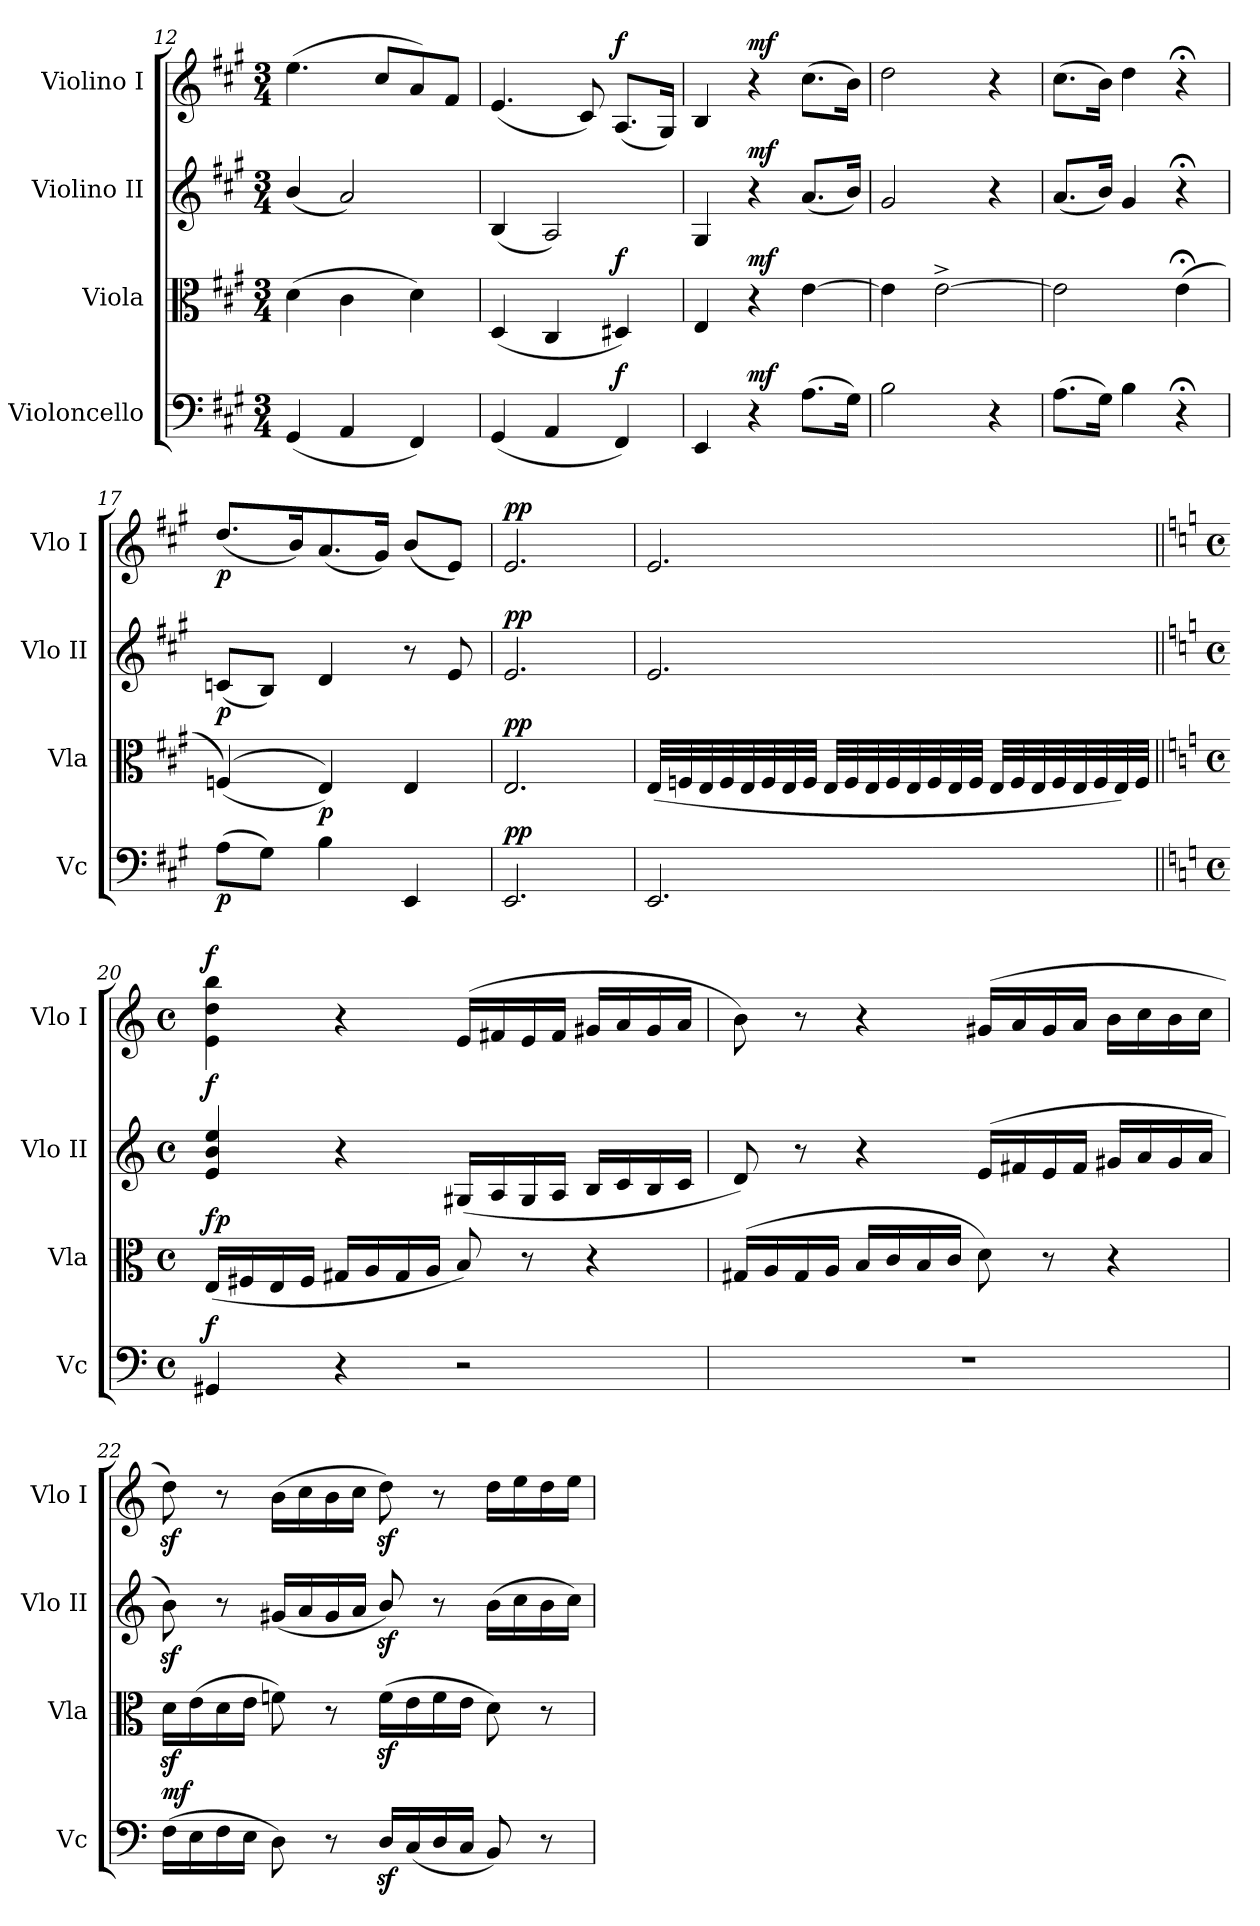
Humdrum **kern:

**kern	**dynam	**kern	**dynam	**kern	**dynam	**kern	**dynam
*part4	*part4	*part3	*part3	*part2	*part2	*part1	*part1
*staff4	*staff4	*staff3	*staff3	*staff2	*staff2	*staff1	*staff1
*I"Violoncello	*	*I"Viola	*	*I"Violino II	*	*I"Violino I	*
*I'Vc	*	*I'Vla	*	*I'Vlo II	*	*I'Vlo I	*
!!LO:LB:g=z
*clefF4	*	*clefC3	*	*clefG2	*	*clefG2	*
*k[f#c#g#]	*	*k[f#c#g#]	*	*k[f#c#g#]	*	*k[f#c#g#]	*
*M3/4	*	*M3/4	*	*M3/4	*	*M3/4	*
=12	=12	=12	=12	=12	=12	=12	=12
(4GG#/	.	(4d\	.	(4b/	.	(4.ee\	.
4AA/	.	4c#\	.	2a/)	.	.	.
.	.	.	.	.	.	8cc#/L	.
4FF#/)	.	4d\)	.	.	.	8a/)	.
.	.	.	.	.	.	8f#/J	.
=13	=13	=13	=13	=13	=13	=13	=13
(4GG#/	.	(4D/	.	(4B/	.	(4.e/	.
4AA/	.	4C#/	.	2A/)	.	.	.
.	.	.	.	.	.	8c#/)	.
!	!LO:DY:a	!	!LO:DY:a	!	!	!	!LO:DY:a
4FF#/)	f	4D#X/)	f	.	.	(8.A/L	f
.	.	.	.	.	.	16G#/Jk)	.
=14	=14	=14	=14	=14	=14	=14	=14
4EE/	.	4E/	.	4G#/	.	4B/	.
!	!LO:DY:a	!	!LO:DY:a	!	!LO:DY:a	!	!LO:DY:a
4r	mf	4r	mf	4r	mf	4r	mf
(8.A\L	.	[4e\	.	(8.a/L	.	(8.cc#\L	.
16G#\Jk)	.	.	.	16b/Jk)	.	16b\Jk)	.
=15	=15	=15	=15	=15	=15	=15	=15
2B\	.	4e\]	.	2g#/	.	2dd\	.
.	.	[2e^\	.	.	.	.	.
4r	.	.	.	4r	.	4r	.
=16	=16	=16	=16	=16	=16	=16	=16
(8.A\L	.	2e\]	.	(8.a/L	.	(8.cc#\L	.
16G#\Jk)	.	.	.	16b/Jk)	.	16b\Jk)	.
4B\	.	.	.	4g#/	.	4dd\	.
4r;<	.	(4e;<\	.	4r;<	.	4r;<	.
=17	=17	=17	=17	=17	=17	=17	=17
!	!LO:DY:b	!	!	!	!LO:DY:b	!	!LO:DY:b
(8A\L	p	((4Fn/)	.	(8cn/L	p	(8.dd/L	p
8G#\J)	.	.	.	8B/J)	.	.	.
.	.	.	.	.	.	16b/K)	.
!	!	!	!LO:DY:b	!	!	!	!
4B\	.	4E/))	p	4d/	.	(8.a/	.
.	.	.	.	.	.	16g#/Jk)	.
4EE/	.	4E/	.	8r	.	(8b/L	.
.	.	.	.	8e/	.	8e/J)	.
=18	=18	=18	=18	=18	=18	=18	=18
!	!LO:DY:a	!	!LO:DY:a	!	!LO:DY:a	!	!LO:DY:a
2.EE/	pp	2.E/	pp	2.e/	pp	2.e/	pp
=19	=19	=19	=19	=19	=19	=19	=19
2.EE/	.	(32E/LLL	.	2.e/	.	2.e/	.
.	.	32Fn/	.	.	.	.	.
.	.	32E/	.	.	.	.	.
.	.	32F/	.	.	.	.	.
.	.	32E/	.	.	.	.	.
.	.	32F/	.	.	.	.	.
.	.	32E/	.	.	.	.	.
.	.	32F/JJJ	.	.	.	.	.
.	.	32E/LLL	.	.	.	.	.
.	.	32F/	.	.	.	.	.
.	.	32E/	.	.	.	.	.
.	.	32F/	.	.	.	.	.
.	.	32E/	.	.	.	.	.
.	.	32F/	.	.	.	.	.
.	.	32E/	.	.	.	.	.
.	.	32F/JJJ	.	.	.	.	.
.	.	32E/LLL	.	.	.	.	.
.	.	32F/	.	.	.	.	.
.	.	32E/	.	.	.	.	.
.	.	32F/	.	.	.	.	.
.	.	32E/	.	.	.	.	.
.	.	32F/	.	.	.	.	.
.	.	32E/)	.	.	.	.	.
.	.	32F/JJJ	.	.	.	.	.
!!LO:LB:g=z
=20||	=20||	=20||	=20||	=20||	=20||	=20||	=20||
*k[]	*	*k[]	*	*k[]	*	*k[]	*
*M4/4	*	*M4/4	*	*M4/4	*	*M4/4	*
*met(c)	*	*met(c)	*	*met(c)	*	*met(c)	*
!	!LO:DY:a	!	!LO:DY:a	!	!LO:DY:a	!	!LO:DY:a
4GG#X/	f	(16E/LL	fp	4e/ 4b/ 4ee/	f	4e\ 4dd\ 4bb\	f
.	.	16F#X/	.	.	.	.	.
.	.	16E/	.	.	.	.	.
.	.	16F#/JJ	.	.	.	.	.
4r	.	16G#X/LL	.	4r	.	4r	.
.	.	16A/	.	.	.	.	.
.	.	16G#/	.	.	.	.	.
.	.	16A/JJ	.	.	.	.	.
2r	.	8B/)	.	(16G#X/LL	.	(16e/LL	.
.	.	.	.	16A/	.	16f#X/	.
.	.	8r	.	16G#/	.	16e/	.
.	.	.	.	16A/JJ	.	16f#/JJ	.
.	.	4r	.	16B/LL	.	16g#X/LL	.
.	.	.	.	16c/	.	16a/	.
.	.	.	.	16B/	.	16g#/	.
.	.	.	.	16c/JJ	.	16a/JJ	.
=21	=21	=21	=21	=21	=21	=21	=21
1r	.	(16G#X/LL	.	8d/)	.	8b\)	.
.	.	16A/	.	.	.	.	.
.	.	16G#/	.	8r	.	8r	.
.	.	16A/JJ	.	.	.	.	.
.	.	16B/LL	.	4r	.	4r	.
.	.	16c/	.	.	.	.	.
.	.	16B/	.	.	.	.	.
.	.	16c/JJ	.	.	.	.	.
.	.	8d\)	.	(16e/LL	.	(16g#X/LL	.
.	.	.	.	16f#X/	.	16a/	.
.	.	8r	.	16e/	.	16g#/	.
.	.	.	.	16f#/JJ	.	16a/JJ	.
.	.	4r	.	16g#X/LL	.	16b\LL	.
.	.	.	.	16a/	.	16cc\	.
.	.	.	.	16g#/	.	16b\	.
.	.	.	.	16a/JJ	.	16cc\JJ	.
=22	=22	=22	=22	=22	=22	=22	=22
!	!LO:DY:a	!	!	!	!	!	!
(16F\LL	mf	16dz>\LL	.	8bz>\)	.	8ddz>\)	.
16E\	.	(16e\	.	.	.	.	.
16F\	.	16d\	.	8r	.	8r	.
16E\JJ	.	16e\JJ	.	.	.	.	.
8D\)	.	8fn\)	.	(16g#X/LL	.	(16b\LL	.
.	.	.	.	16a/	.	16cc\	.
8r	.	8r	.	16g#/	.	16b\	.
.	.	.	.	16a/JJ	.	16cc\JJ	.
16Dz>/LL	.	(16fz>\LL	.	8bz>/)	.	8ddz>\)	.
(16C/	.	16e\	.	.	.	.	.
16D/	.	16f\	.	8r	.	8r	.
16C/JJ	.	16e\JJ	.	.	.	.	.
8BB/)	.	8d\)	.	(16b\LL	.	16dd\LL	.
.	.	.	.	16cc\	.	16ee\	.
8r	.	8r	.	16b\	.	16dd\	.
.	.	.	.	16cc\JJ)	.	16ee\JJ	.
=	=	=	=	=	=	=	=
*-	*-	*-	*-	*-	*-	*-	*-
